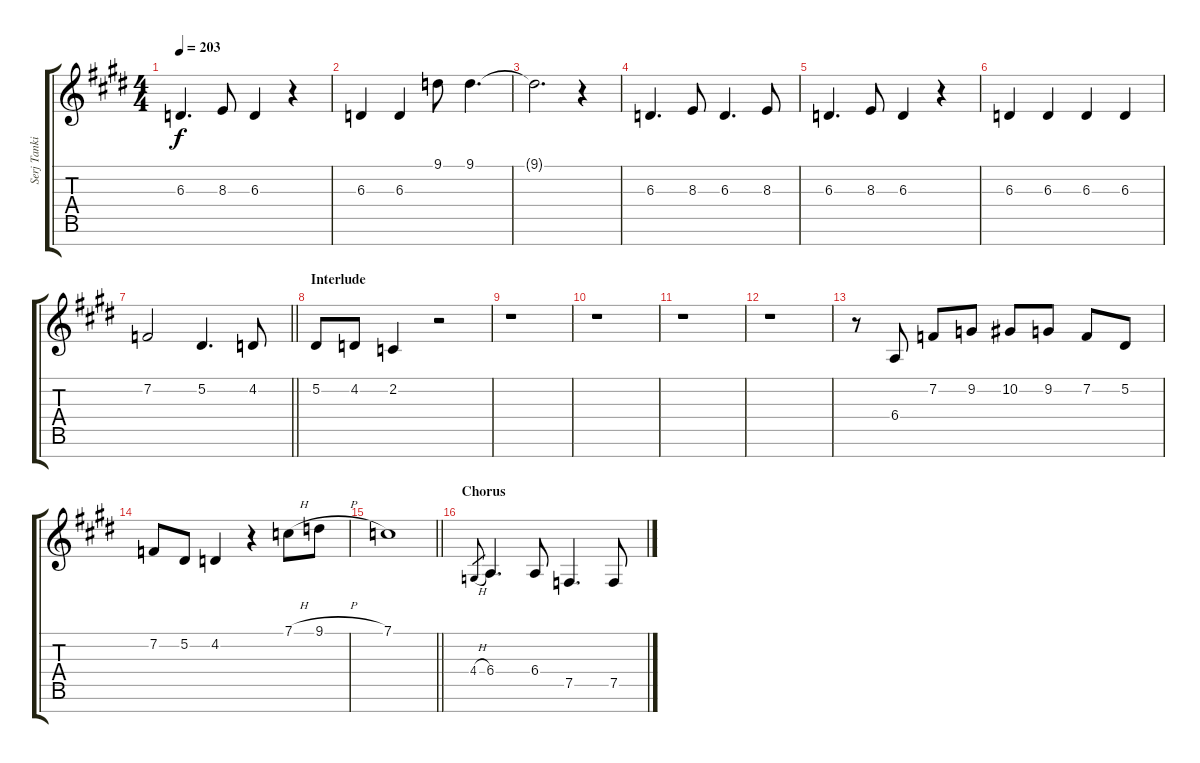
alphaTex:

\track ("Serj Tankian [Vocals]" "Serj Tanki") {instrument clarinet}
\staff {score tabs}
\tuning (F4 Bb3 Ab3 Eb3 Bb2 F2 C2) {hide}
\ts (4 4)
\tempo 203
\clef g2
\ks c#minor
6.3.4{d dy f} 8.3.8 6.3.4 r.4 |
6.3.4 6.3.4 9.1.8 9.1.4{d} |
9.1{t}.2{d} r.4 |
6.3.4{d} 8.3.8 6.3.4{d} 8.3.8 |
6.3.4{d} 8.3.8 6.3.4 r.4 |
6.3.4 6.3.4 6.3.4 6.3.4 |
\barLineRight lightlight
7.2.2 5.2.4{d} 4.2.8 |
\section ("" "Interlude")
5.2.8 4.2.8 2.2.4 r.2 |
r.1 |
r.1 |
r.1 |
r.1 |
r.8 6.4.8 7.2.8 9.2.8 10.2.8 9.2.8 7.2.8 5.2.8 |
7.2.8 5.2.8 4.2.4 r.4 7.1{h}.8 9.1{h}.8 |
\barLineRight lightlight
7.1.1 |
\section ("" "Chorus")
4.4{h}.8{gr} 6.4.4{d} 6.4.8 7.5.4{d} 7.5.8
